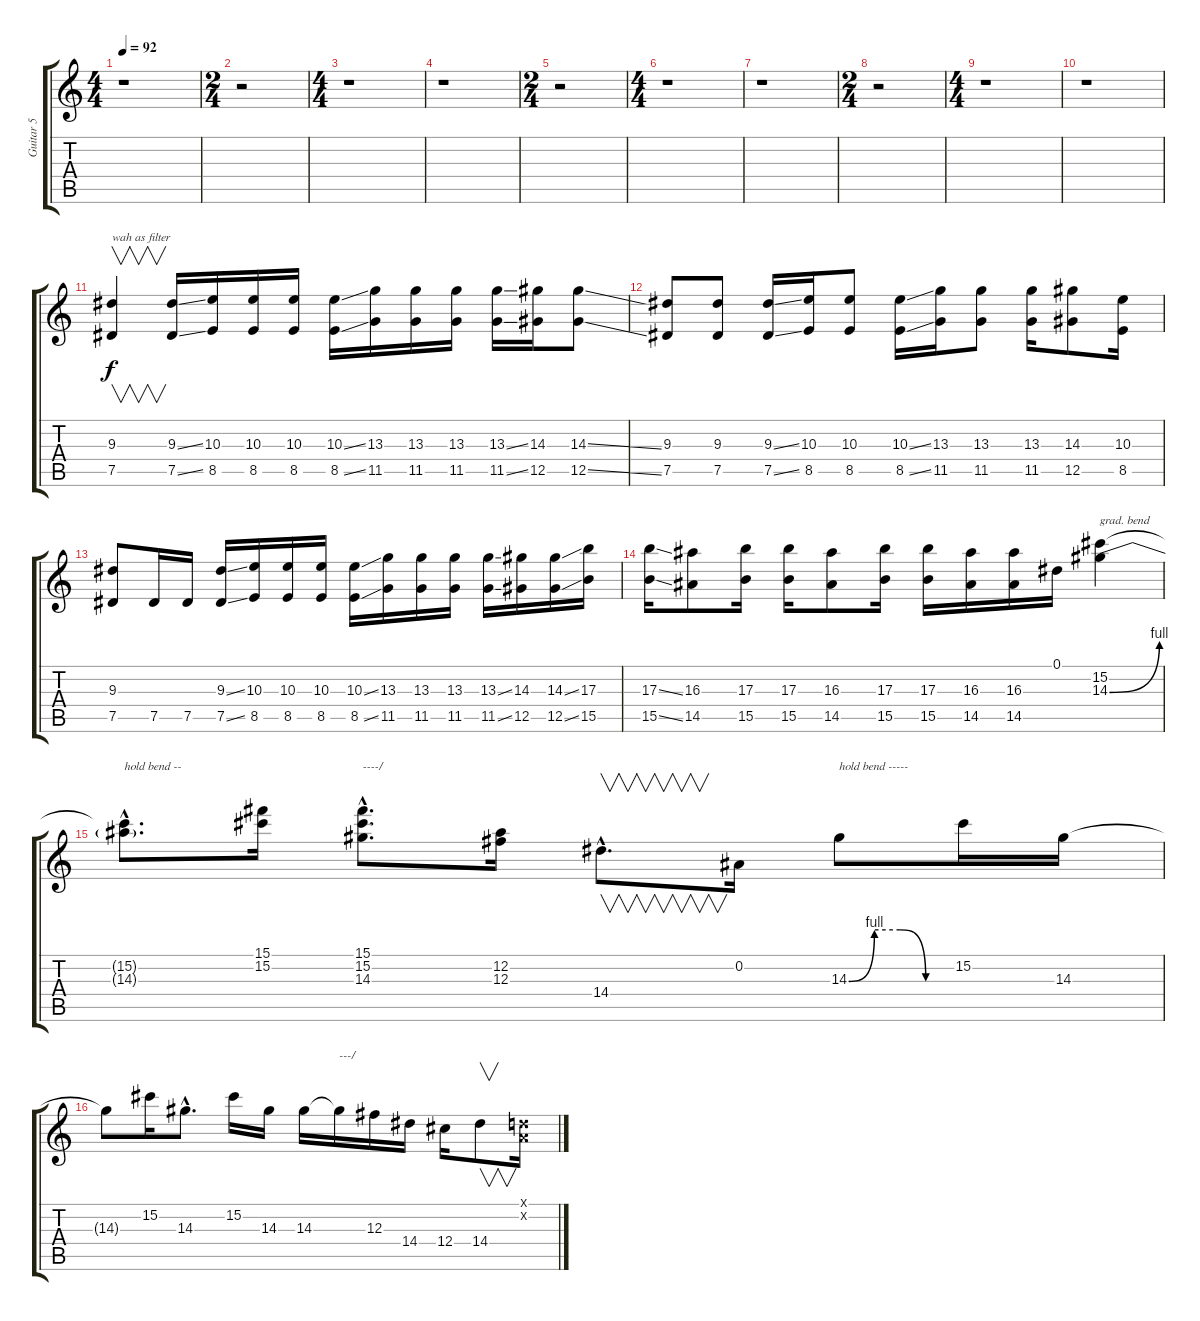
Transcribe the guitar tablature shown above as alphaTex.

\track ("Guitar 5" "Guitar 5") {instrument distortionguitar}
\staff {score tabs}
\tuning (Eb4 Bb3 Gb3 Db3 Ab2 Eb2) {hide}
\ts (4 4)
\tempo 92
\clef g2
\ks c
r.1{dy f} |
\ts (2 4)
r.2 |
\ts (4 4)
r.1 |
r.1 |
\ts (2 4)
r.2 |
\ts (4 4)
r.1 |
r.1 |
\ts (2 4)
r.2 |
\ts (4 4)
r.1 |
r.1 |
(9.3 7.5).4{v txt "wah as filter"} (9.3{ss} 7.5{ss}).16 (10.3 8.5).16 (10.3 8.5).16 (10.3 8.5).16 (10.3{ss} 8.5{ss}).16 (13.3 11.5).16 (13.3 11.5).16 (13.3 11.5).16 (13.3{ss} 11.5{ss}).16 (14.3 12.5).16 (14.3{ss} 12.5{ss}).8 |
(9.3 7.5).8 (9.3 7.5).8 (9.3{ss} 7.5{ss}).16 (10.3 8.5).16 (10.3 8.5).8 (10.3{ss} 8.5{ss}).16 (13.3 11.5).16 (13.3 11.5).8 (13.3 11.5).16 (14.3 12.5).8 (10.3 8.5).16 |
(9.3 7.5).8 7.5.16 7.5.16 (9.3{ss} 7.5{ss}).16 (10.3 8.5).16 (10.3 8.5).16 (10.3 8.5).16 (10.3{ss} 8.5{ss}).16 (13.3 11.5).16 (13.3 11.5).16 (13.3 11.5).16 (13.3{ss} 11.5{ss}).16 (14.3 12.5).16 (14.3{ss} 12.5{ss}).16 (17.3 15.5).16 |
(17.3{ss} 15.5{ss}).16 (16.3 14.5).8 (17.3 15.5).16 (17.3 15.5).16 (16.3 14.5).8 (17.3 15.5).16 (17.3 15.5).16 (16.3 14.5).16 (16.3 14.5).16 0.1.16 (15.2 14.3{be (bend 0 0 60 4)}).4{txt "grad. bend"} |
(15.2{hac t} 14.3{hac t}).8{d txt "hold bend --"} (15.1 15.2).16 (15.1{hac} 15.2{hac} 14.3{hac}).8{d txt "----/"} (12.2 12.3).16 14.4{hac}.8{v d} 0.2.16 14.3{be (custom 0 0 15 4 30 4 45 0 60 0)}.8{txt "hold bend -----"} 15.2.16 14.3.16 |
14.3{t}.8 15.2.16 14.3{hac}.8{d} 15.2.16 14.3.16 14.3.16 14.3{t}.16{txt "---/"} 12.3.16 14.4.16 12.4.16 14.4.8{v} (-1.1{x} -1.2{x}).16
